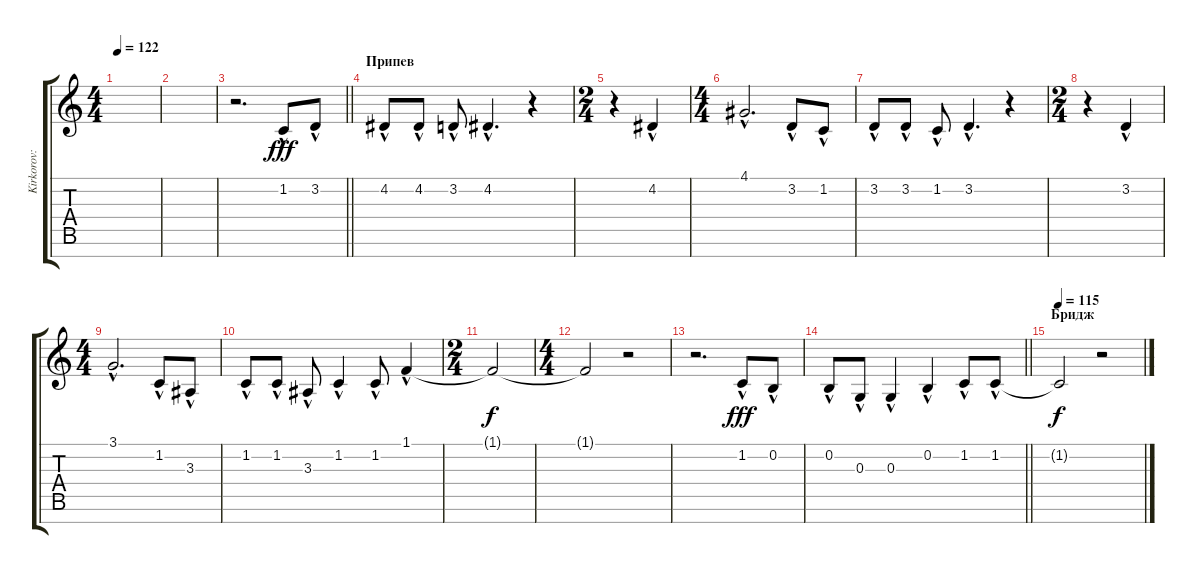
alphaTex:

\track ("Kirkorov: vocal" "Kirkorov: ") {instrument sopranosax}
\staff {score tabs}
\tuning (E4 B3 G3 D3 A2 E2 B1) {hide}
\ts (4 4)
\tempo 122
\clef g2
\ks c
|
|
\barLineRight lightlight
r.2{d} 1.2{hac}.8{dy fff} 3.2{hac}.8 |
\section ("" "Припев")
4.2{hac}.8 4.2{hac}.8 3.2{hac}.8 4.2{hac}.4{d} r.4 |
\ts (2 4)
r.4 4.2{hac}.4 |
\ts (4 4)
4.1{hac}.2{d} 3.2{hac}.8 1.2{hac}.8 |
3.2{hac}.8 3.2{hac}.8 1.2{hac}.8 3.2{hac}.4{d} r.4 |
\ts (2 4)
r.4 3.2{hac}.4 |
\ts (4 4)
3.1{hac}.2{d} 1.2{hac}.8 3.3{hac}.8 |
1.2{hac}.8 1.2{hac}.8 3.3{hac}.8 1.2{hac}.4 1.2{hac}.8 1.1{hac}.4 |
\ts (2 4)
1.1{t}.2{dy f} |
\ts (4 4)
1.1{t}.2 r.2 |
r.2{d} 1.2{hac}.8{dy fff} 0.2{hac}.8 |
\barLineRight lightlight
0.2{hac}.8 0.3{hac}.8 0.3{hac}.4 0.2{hac}.4 1.2{hac}.8 1.2{hac}.8 |
\section ("" "Бридж")
\tempo 115
1.2{t}.2{dy f} r.2
